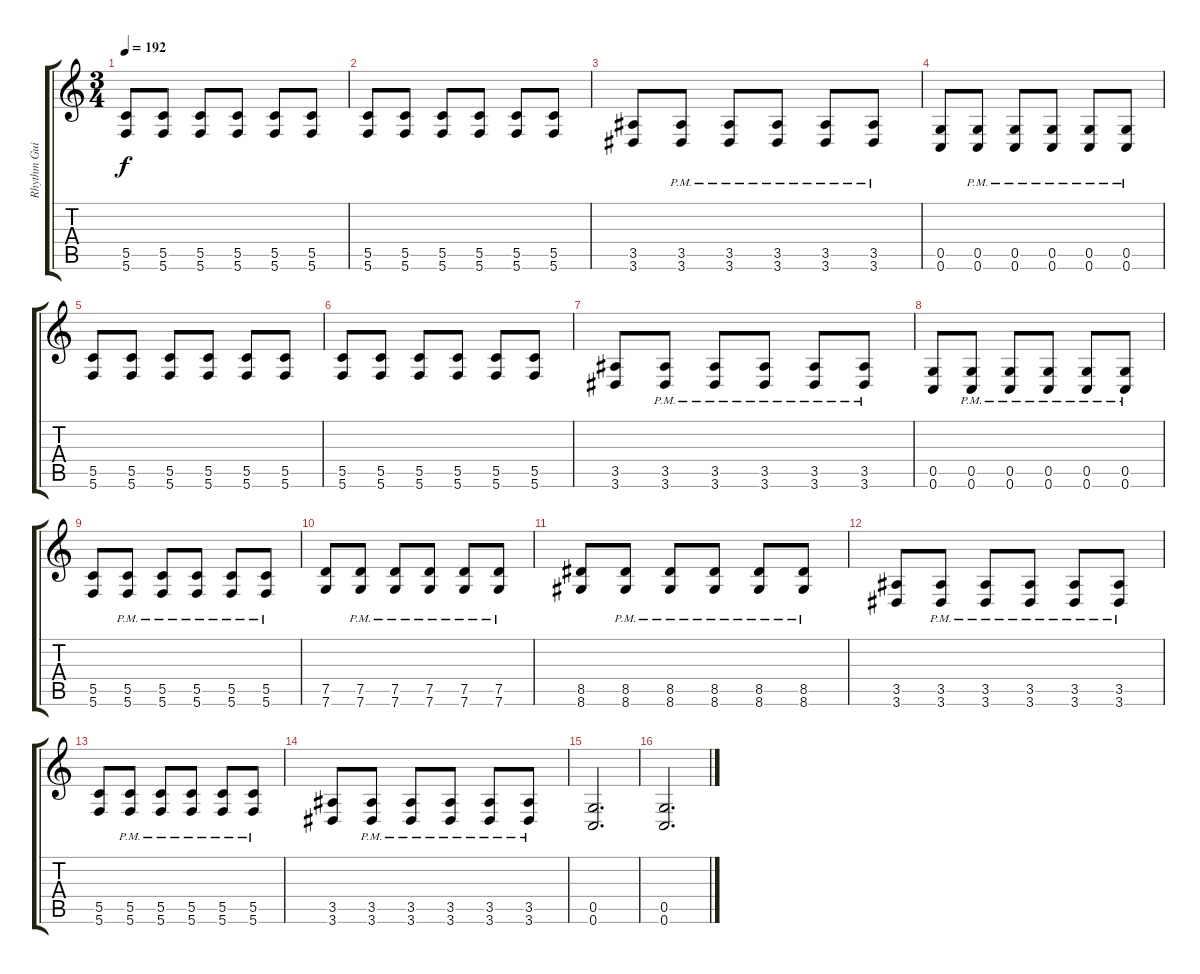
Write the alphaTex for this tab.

\track ("Rhythm Guitar 2" "Rhythm Gui") {instrument distortionguitar}
\staff {score tabs}
\tuning (D4 A3 F3 C3 G2 C2) {hide}
\ts (3 4)
\tempo 192
\clef g2
\ks c
(5.5 5.6).8{dy f instrument distortionguitar} (5.5 5.6).8 (5.5 5.6).8 (5.5 5.6).8 (5.5 5.6).8 (5.5 5.6).8 |
(5.5 5.6).8 (5.5 5.6).8 (5.5 5.6).8 (5.5 5.6).8 (5.5 5.6).8 (5.5 5.6).8 |
(3.5 3.6).8 (3.5{pm} 3.6{pm}).8 (3.5{pm} 3.6{pm}).8 (3.5{pm} 3.6{pm}).8 (3.5{pm} 3.6{pm}).8 (3.5{pm} 3.6{pm}).8 |
(0.5 0.6).8 (0.5{pm} 0.6{pm}).8 (0.5{pm} 0.6{pm}).8 (0.5{pm} 0.6{pm}).8 (0.5{pm} 0.6{pm}).8 (0.5{pm} 0.6{pm}).8 |
(5.5 5.6).8 (5.5 5.6).8 (5.5 5.6).8 (5.5 5.6).8 (5.5 5.6).8 (5.5 5.6).8 |
(5.5 5.6).8 (5.5 5.6).8 (5.5 5.6).8 (5.5 5.6).8 (5.5 5.6).8 (5.5 5.6).8 |
(3.5 3.6).8 (3.5{pm} 3.6{pm}).8 (3.5{pm} 3.6{pm}).8 (3.5{pm} 3.6{pm}).8 (3.5{pm} 3.6{pm}).8 (3.5{pm} 3.6{pm}).8 |
(0.5 0.6).8 (0.5{pm} 0.6{pm}).8 (0.5{pm} 0.6{pm}).8 (0.5{pm} 0.6{pm}).8 (0.5{pm} 0.6{pm}).8 (0.5{pm} 0.6{pm}).8 |
(5.5 5.6).8 (5.5{pm} 5.6{pm}).8 (5.5{pm} 5.6{pm}).8 (5.5{pm} 5.6{pm}).8 (5.5{pm} 5.6{pm}).8 (5.5{pm} 5.6{pm}).8 |
(7.5 7.6).8 (7.5{pm} 7.6{pm}).8 (7.5{pm} 7.6{pm}).8 (7.5{pm} 7.6{pm}).8 (7.5{pm} 7.6{pm}).8 (7.5{pm} 7.6{pm}).8 |
(8.5 8.6).8 (8.5{pm} 8.6{pm}).8 (8.5{pm} 8.6{pm}).8 (8.5{pm} 8.6{pm}).8 (8.5{pm} 8.6{pm}).8 (8.5{pm} 8.6{pm}).8 |
(3.5 3.6).8 (3.5{pm} 3.6{pm}).8 (3.5{pm} 3.6{pm}).8 (3.5{pm} 3.6{pm}).8 (3.5{pm} 3.6{pm}).8 (3.5{pm} 3.6{pm}).8 |
(5.5 5.6).8 (5.5{pm} 5.6{pm}).8 (5.5{pm} 5.6{pm}).8 (5.5{pm} 5.6{pm}).8 (5.5{pm} 5.6{pm}).8 (5.5{pm} 5.6{pm}).8 |
(3.5 3.6).8 (3.5{pm} 3.6{pm}).8 (3.5{pm} 3.6{pm}).8 (3.5{pm} 3.6{pm}).8 (3.5{pm} 3.6{pm}).8 (3.5{pm} 3.6{pm}).8 |
(0.5 0.6).2{d} |
(0.5 0.6).2{d}
